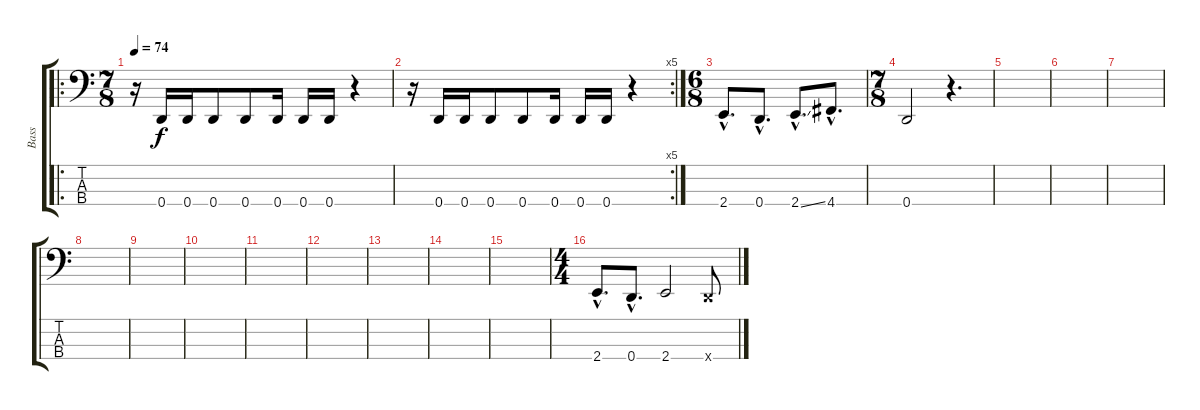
\track ("Bass" "Bass") {instrument electricbassfinger}
\staff {score tabs}
\tuning (G2 D2 A1 D1) {hide}
\ro
\ts (7 8)
\tempo 74
\clef f4
\ks c
r.16{dy f} 0.4.16 0.4.16 0.4.8 0.4.8 0.4.16 0.4.16 0.4.16 r.4 |
\rc 5
r.16 0.4.16 0.4.16 0.4.8 0.4.8 0.4.16 0.4.16 0.4.16 r.4 |
\ts (6 8)
2.4{hac}.8{d} 0.4{hac}.8{d} 2.4{ss hac}.8{d} 4.4{hac}.8{d} |
\ts (7 8)
0.4.2 r.4{d} |
|
|
|
|
|
|
|
|
|
|
|
\ts (4 4)
2.4{hac}.8{d} 0.4{hac}.8{d} 2.4.2 0.4{x}.8
